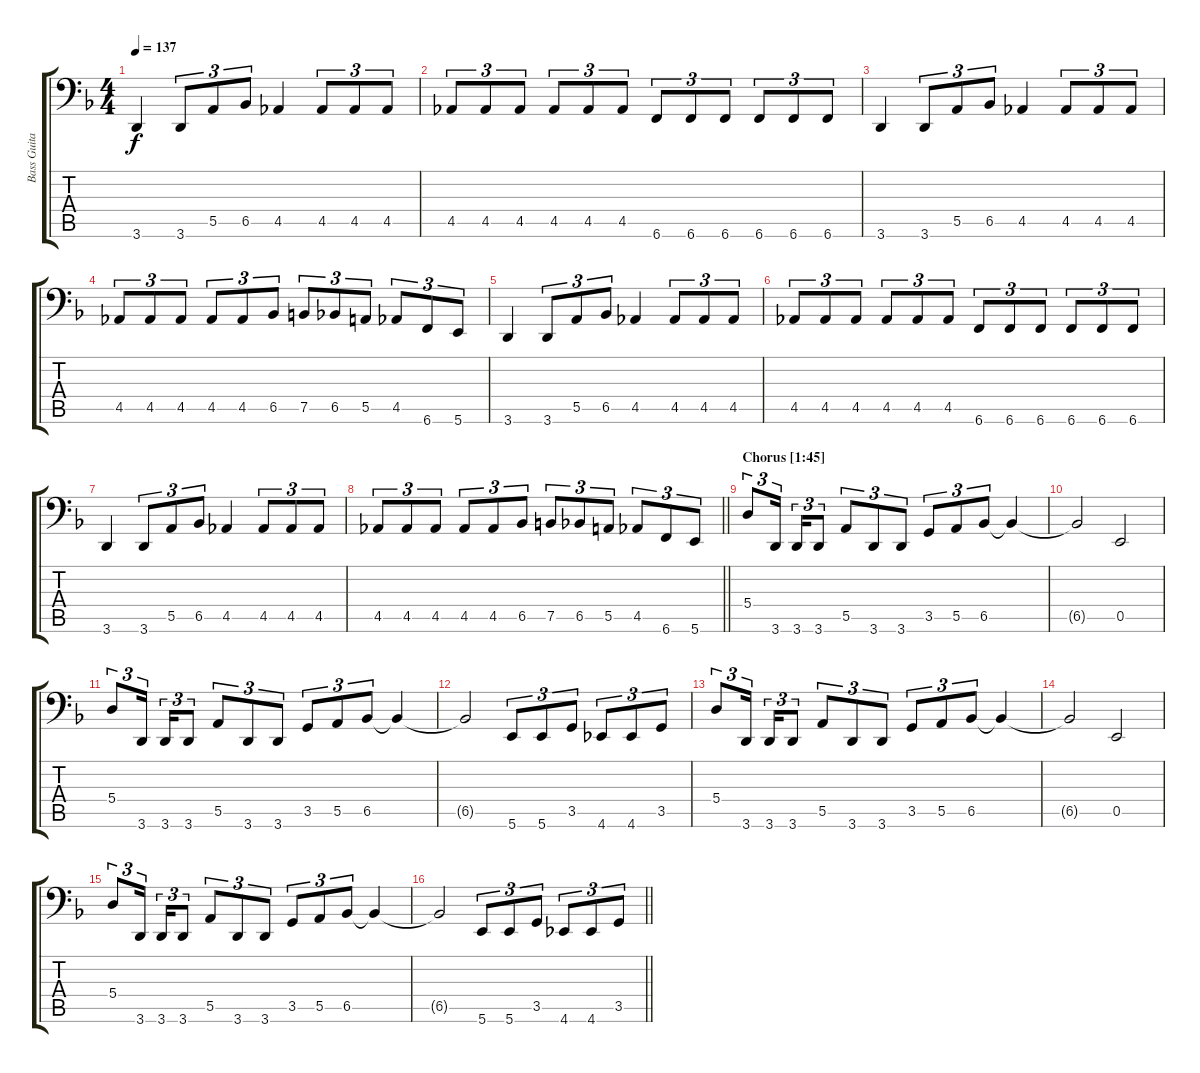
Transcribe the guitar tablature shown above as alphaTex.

\track ("Bass Guitar" "Bass Guita") {instrument electricbassfinger}
\staff {score tabs}
\tuning (C3 G2 D2 A1 E1 B0) {hide}
\ts (4 4)
\tempo 137
\clef f4
\ks dminor
3.6.4{dy f} 3.6.8{tu (3 2)} 5.5.8{tu (3 2)} 6.5.8{tu (3 2)} 4.5.4 4.5.8{tu (3 2)} 4.5.8{tu (3 2)} 4.5.8{tu (3 2)} |
4.5.8{tu (3 2)} 4.5.8{tu (3 2)} 4.5.8{tu (3 2)} 4.5.8{tu (3 2)} 4.5.8{tu (3 2)} 4.5.8{tu (3 2)} 6.6.8{tu (3 2)} 6.6.8{tu (3 2)} 6.6.8{tu (3 2)} 6.6.8{tu (3 2)} 6.6.8{tu (3 2)} 6.6.8{tu (3 2)} |
3.6.4 3.6.8{tu (3 2)} 5.5.8{tu (3 2)} 6.5.8{tu (3 2)} 4.5.4 4.5.8{tu (3 2)} 4.5.8{tu (3 2)} 4.5.8{tu (3 2)} |
4.5.8{tu (3 2)} 4.5.8{tu (3 2)} 4.5.8{tu (3 2)} 4.5.8{tu (3 2)} 4.5.8{tu (3 2)} 6.5.8{tu (3 2)} 7.5.8{tu (3 2)} 6.5.8{tu (3 2)} 5.5.8{tu (3 2)} 4.5.8{tu (3 2)} 6.6.8{tu (3 2)} 5.6.8{tu (3 2)} |
3.6.4 3.6.8{tu (3 2)} 5.5.8{tu (3 2)} 6.5.8{tu (3 2)} 4.5.4 4.5.8{tu (3 2)} 4.5.8{tu (3 2)} 4.5.8{tu (3 2)} |
4.5.8{tu (3 2)} 4.5.8{tu (3 2)} 4.5.8{tu (3 2)} 4.5.8{tu (3 2)} 4.5.8{tu (3 2)} 4.5.8{tu (3 2)} 6.6.8{tu (3 2)} 6.6.8{tu (3 2)} 6.6.8{tu (3 2)} 6.6.8{tu (3 2)} 6.6.8{tu (3 2)} 6.6.8{tu (3 2)} |
3.6.4 3.6.8{tu (3 2)} 5.5.8{tu (3 2)} 6.5.8{tu (3 2)} 4.5.4 4.5.8{tu (3 2)} 4.5.8{tu (3 2)} 4.5.8{tu (3 2)} |
\barLineRight lightlight
4.5.8{tu (3 2)} 4.5.8{tu (3 2)} 4.5.8{tu (3 2)} 4.5.8{tu (3 2)} 4.5.8{tu (3 2)} 6.5.8{tu (3 2)} 7.5.8{tu (3 2)} 6.5.8{tu (3 2)} 5.5.8{tu (3 2)} 4.5.8{tu (3 2)} 6.6.8{tu (3 2)} 5.6.8{tu (3 2)} |
\section ("" "Chorus [1:45]")
5.4.8{tu (3 2)} 3.6.16{tu (3 2) beam splitsecondary} 3.6.16{tu (3 2)} 3.6.8{tu (3 2)} 5.5.8{tu (3 2)} 3.6.8{tu (3 2)} 3.6.8{tu (3 2)} 3.5.8{tu (3 2)} 5.5.8{tu (3 2)} 6.5.8{tu (3 2)} 6.5{t}.4 |
6.5{t}.2 0.5.2 |
5.4.8{tu (3 2)} 3.6.16{tu (3 2) beam splitsecondary} 3.6.16{tu (3 2)} 3.6.8{tu (3 2)} 5.5.8{tu (3 2)} 3.6.8{tu (3 2)} 3.6.8{tu (3 2)} 3.5.8{tu (3 2)} 5.5.8{tu (3 2)} 6.5.8{tu (3 2)} 6.5{t}.4 |
6.5{t}.2 5.6.8{tu (3 2)} 5.6.8{tu (3 2)} 3.5.8{tu (3 2)} 4.6.8{tu (3 2)} 4.6.8{tu (3 2)} 3.5.8{tu (3 2)} |
5.4.8{tu (3 2)} 3.6.16{tu (3 2) beam splitsecondary} 3.6.16{tu (3 2)} 3.6.8{tu (3 2)} 5.5.8{tu (3 2)} 3.6.8{tu (3 2)} 3.6.8{tu (3 2)} 3.5.8{tu (3 2)} 5.5.8{tu (3 2)} 6.5.8{tu (3 2)} 6.5{t}.4 |
6.5{t}.2 0.5.2 |
5.4.8{tu (3 2)} 3.6.16{tu (3 2) beam splitsecondary} 3.6.16{tu (3 2)} 3.6.8{tu (3 2)} 5.5.8{tu (3 2)} 3.6.8{tu (3 2)} 3.6.8{tu (3 2)} 3.5.8{tu (3 2)} 5.5.8{tu (3 2)} 6.5.8{tu (3 2)} 6.5{t}.4 |
\barLineRight lightlight
6.5{t}.2 5.6.8{tu (3 2)} 5.6.8{tu (3 2)} 3.5.8{tu (3 2)} 4.6.8{tu (3 2)} 4.6.8{tu (3 2)} 3.5.8{tu (3 2)}
